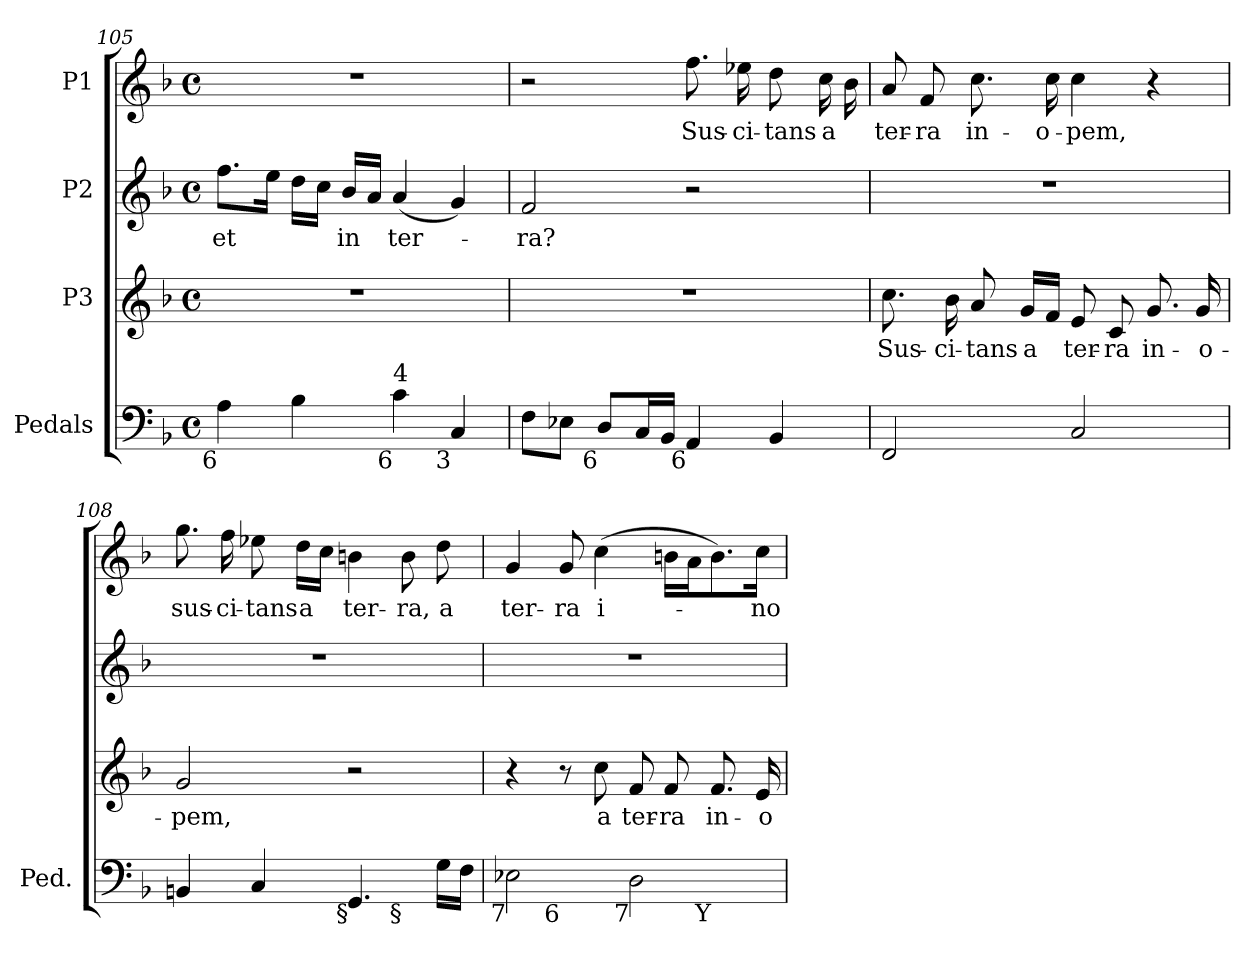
**kern	**kern	**text	**kern	**text	**kern	**text
*part4	*part3	*part3	*part2	*part2	*part1	*part1
*staff4	*staff3	*staff3	*staff2	*staff2	*staff1	*staff1
*I"Pedals	*I"P3	*	*I"P2	*	*I"P1	*
*I'Ped.	*	*	*	*	*	*
*clefF4	*clefG2	*	*clefG2	*	*clefG2	*
*k[b-]	*k[b-]	*	*k[b-]	*	*k[b-]	*
*F:	*F:	*	*F:	*	*F:	*
*M4/4	*M4/4	*	*M4/4	*	*M4/4	*
*met(c)	*met(c)	*	*met(c)	*	*met(c)	*
=105	=105	=105	=105	=105	=105	=105
!LO:TX:b:rj:t=6	!	!	!	!	!	!
!	!	!	!	!LO:LY:b:color=#000000	!	!
4Ai\	1r	.	8.ffi\L	et	1r	.
.	.	.	16eei\Jk	.	.	.
4B-i\	.	.	16ddi\LL	.	.	.
.	.	.	16cci\JJ	.	.	.
!	!	!	!	!LO:LY:b:color=#000000	!	!
.	.	.	16b-i/LL	in	.	.
.	.	.	16ai/JJ	.	.	.
!LO:TX:b:rj:t=6	!	!	!	!	!	!
!LO:TX:t=4	!	!	!	!	!	!
!	!	!	!	!LO:LY:b:color=#000000	!	!
4ci\	.	.	(4ai/	ter-	.	.
!LO:TX:b:rj:t=3	!	!	!	!	!	!
4Ci/	.	.	4gi/)	.	.	.
!!LO:LB:g=z
=106	=106	=106	=106	=106	=106	=106
!	!	!	!	!LO:LY:b:color=#000000	!	!
8Fi\L	1r	.	2fi/	-ra?	2r	.
8E-Xi\J	.	.	.	.	.	.
!LO:TX:b:rj:t=6	!	!	!	!	!	!
8Di/L	.	.	.	.	.	.
16Ci/L	.	.	.	.	.	.
16BB-i/JJ	.	.	.	.	.	.
!LO:TX:b:rj:t=6	!	!	!	!	!	!
!	!	!	!	!	!	!LO:LY:b:color=#000000
4AAi/	.	.	2r	.	8.ffi\	Sus-
!	!	!	!	!	!	!LO:LY:b:color=#000000
.	.	.	.	.	16ee-Xi\	-ci-
!	!	!	!	!	!	!LO:LY:b:color=#000000
4BB-i/	.	.	.	.	8ddi\	-tans
!	!	!	!	!	!	!LO:LY:b:color=#000000
.	.	.	.	.	16cci\	a
.	.	.	.	.	16b-i\	.
=107	=107	=107	=107	=107	=107	=107
!	!	!LO:LY:b:color=#000000	!	!	!	!
!	!	!	!	!	!	!LO:LY:b:color=#000000
2FFi/	8.cci\	Sus-	1r	.	8ai/	ter-
!	!	!	!	!	!	!LO:LY:b:color=#000000
.	.	.	.	.	8fi/	-ra
!	!	!LO:LY:b:color=#000000	!	!	!	!
.	16b-i\	-ci-	.	.	.	.
!	!	!LO:LY:b:color=#000000	!	!	!	!
!	!	!	!	!	!	!LO:LY:b:color=#000000
.	8ai/	-tans	.	.	8.cci\	in-
!	!	!LO:LY:b:color=#000000	!	!	!	!
.	16gi/LL	a	.	.	.	.
!	!	!	!	!	!	!LO:LY:b:color=#000000
.	16fi/JJ	.	.	.	16cci\	-o-
!	!	!LO:LY:b:color=#000000	!	!	!	!
!	!	!	!	!	!	!LO:LY:b:color=#000000
2Ci/	8ei/	ter-	.	.	4cci\	-pem,
!	!	!LO:LY:b:color=#000000	!	!	!	!
.	8ci/	-ra	.	.	.	.
!	!	!LO:LY:b:color=#000000	!	!	!	!
.	8.gi/	in-	.	.	4r	.
!	!	!LO:LY:b:color=#000000	!	!	!	!
.	16gi/	-o-	.	.	.	.
=108	=108	=108	=108	=108	=108	=108
!	!	!LO:LY:b:color=#000000	!	!	!	!
!LO:TX:b:rj:t=6	!	!	!	!	!	!
!	!	!	!	!	!	!LO:LY:b:color=#000000
*^	*	*	*	*	*	*
4BBni/	2.ryy	2gi/	-pem,	1r	.	8.ggi\	sus-
!	!	!	!	!	!	!	!LO:LY:b:color=#000000
.	.	.	.	.	.	16ffi\	-ci-
!	!	!	!	!	!	!	!LO:LY:b:color=#000000
4Ci/	.	.	.	.	.	8ee-Xi\	-tans
!	!	!	!	!	!	!	!LO:LY:b:color=#000000
.	.	.	.	.	.	16ddi\LL	a
.	.	.	.	.	.	16cci\JJ	.
!LO:TX:b:rj:t=§	!	!	!	!	!	!	!
!	!	!	!	!	!	!	!LO:LY:b:color=#000000
4.GGi/	.	2r	.	.	.	4bni\	ter-
!	!LO:TX:b:rj:t=§	!	!	!	!	!	!
!	!	!	!	!	!	!	!LO:LY:b:color=#000000
.	4ryy	.	.	.	.	8bi\	-ra,
!	!	!	!	!	!	!	!LO:LY:b:color=#000000
16Gi\LL	.	.	.	.	.	8ddi\	a
16Fi\JJ	.	.	.	.	.	.	.
*v	*v	*	*	*	*	*	*
=109	=109	=109	=109	=109	=109	=109
*^	*	*	*	*	*	*
!LO:TX:b:rj:t=7	!	!	!	!	!	!	!
!	!	!	!	!	!	!	!LO:LY:b:color=#000000
*	*^	*	*	*	*	*	*
2E-Xi\	4ryy	2.ryy	4r	.	1r	.	4gi/	ter-
!	!LO:TX:b:rj:t=6	!	!	!	!	!	!	!
!	!	!	!	!	!	!	!	!LO:LY:b:color=#000000
.	2.ryy	.	8r	.	.	.	8gi/	-ra
!	!	!	!	!LO:LY:b:color=#000000	!	!	!	!
!	!	!	!	!	!	!	!	!LO:LY:b:color=#000000
.	.	.	8cci\	a	.	.	(4cci\	i-
!LO:TX:b:rj:t=7	!	!	!	!	!	!	!	!
!	!	!	!	!LO:LY:b:color=#000000	!	!	!	!
2Di\	.	.	8fi/	ter-	.	.	.	.
!	!	!	!	!LO:LY:b:color=#000000	!	!	!	!
.	.	.	8fi/	-ra	.	.	16bi\LL	.
.	.	.	.	.	.	.	16ai\J	.
!	!	!LO:TX:b:rj:t=Y	!	!	!	!	!	!
!	!	!	!	!LO:LY:b:color=#000000	!	!	!	!
.	.	4ryy	8.fi/	in-	.	.	8.bi\)	.
!	!	!	!	!LO:LY:b:color=#000000	!	!	!	!
!	!	!	!	!	!	!	!	!LO:LY:b:color=#000000
.	.	.	16ei/	-o-	.	.	16cci\Jk	-no-
*v	*v	*v	*	*	*	*	*	*
=	=	=	=	=	=	=
*-	*-	*-	*-	*-	*-	*-
